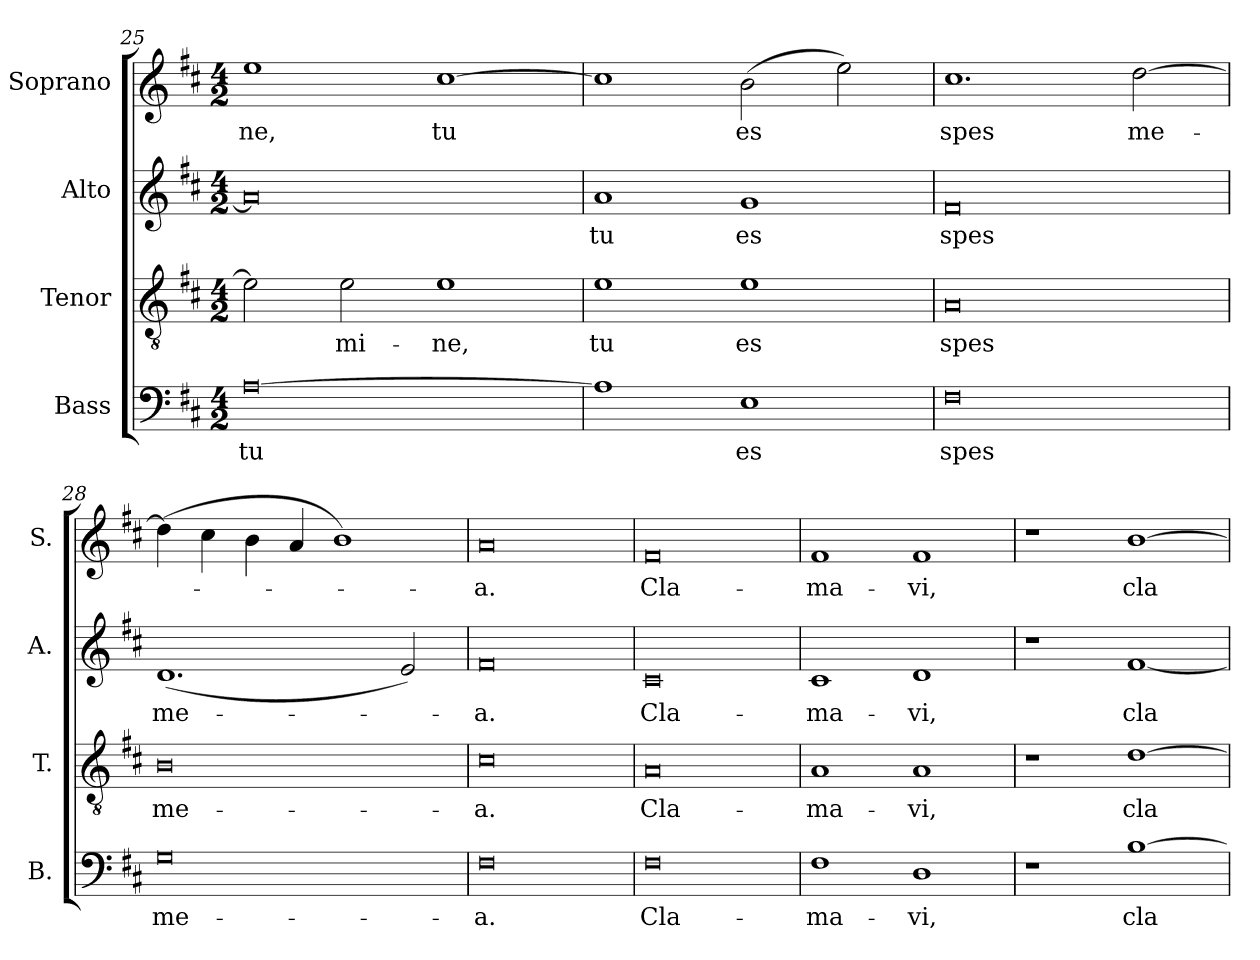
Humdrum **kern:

**kern	**text	**kern	**text	**kern	**text	**kern	**text
*part4	*part4	*part3	*part3	*part2	*part2	*part1	*part1
*staff4	*staff4	*staff3	*staff3	*staff2	*staff2	*staff1	*staff1
*I"Bass	*	*I"Tenor	*	*I"Alto	*	*I"Soprano	*
*I'B.	*	*I'T.	*	*I'A.	*	*I'S.	*
*clefF4	*	*clefGv2	*	*clefG2	*	*clefG2	*
*	*	*ITrd7c12	*	*	*	*	*
*k[f#c#]	*	*k[f#c#]	*	*k[f#c#]	*	*k[f#c#]	*
*D:	*	*D:	*	*D:	*	*D:	*
*M4/2	*	*M4/2	*	*M4/2	*	*M4/2	*
=25	=25	=25	=25	=25	=25	=25	=25
!	!LO:LY:b:color=#000000	!	!	!	!	!	!
!	!	!	!	!	!	!	!LO:LY:b:color=#000000
[0Ai	tu	2Ei\]	.	0ai]	.	1eei	-ne,
!	!	!	!LO:LY:b:color=#000000	!	!	!	!
.	.	2Ei\	-mi-	.	.	.	.
!	!	!	!LO:LY:b:color=#000000	!	!	!	!
!	!	!	!	!	!	!	!LO:LY:b:color=#000000
.	.	1Ei	-ne,	.	.	[1cc#i	tu
=26	=26	=26	=26	=26	=26	=26	=26
!	!	!	!LO:LY:b:color=#000000	!	!	!	!
!	!	!	!	!	!LO:LY:b:color=#000000	!	!
1Ai]	.	1Ei	tu	1ai	tu	1cc#i]	.
!	!LO:LY:b:color=#000000	!	!	!	!	!	!
!	!	!	!LO:LY:b:color=#000000	!	!	!	!
!	!	!	!	!	!LO:LY:b:color=#000000	!	!
!	!	!	!	!	!	!	!LO:LY:b:color=#000000
1Ei	es	1Ei	es	1gi	es	(2bi\	es
.	.	.	.	.	.	2eei\)	.
=27	=27	=27	=27	=27	=27	=27	=27
!	!LO:LY:b:color=#000000	!	!	!	!	!	!
!	!	!	!LO:LY:b:color=#000000	!	!	!	!
!	!	!	!	!	!LO:LY:b:color=#000000	!	!
!	!	!	!	!	!	!	!LO:LY:b:color=#000000
0F#i	spes	0AAi	spes	0f#i	spes	1.cc#i	spes
!	!	!	!	!	!	!	!LO:LY:b:color=#000000
.	.	.	.	.	.	[2ddi\	me-
=28	=28	=28	=28	=28	=28	=28	=28
!	!LO:LY:b:color=#000000	!	!	!	!	!	!
!	!	!	!LO:LY:b:color=#000000	!	!	!	!
!	!	!	!	!	!LO:LY:b:color=#000000	!	!
0Gi	me-	0BBi	me-	(1.di	me-	(4ddi\]	.
.	.	.	.	.	.	4cc#i\	.
.	.	.	.	.	.	4bi\	.
.	.	.	.	.	.	4ai/	.
.	.	.	.	.	.	1bi)	.
.	.	.	.	2ei/)	.	.	.
!!LO:LB:g=z
=29	=29	=29	=29	=29	=29	=29	=29
!	!LO:LY:b:color=#000000	!	!	!	!	!	!
!	!	!	!LO:LY:b:color=#000000	!	!	!	!
!	!	!	!	!	!LO:LY:b:color=#000000	!	!
!	!	!	!	!	!	!	!LO:LY:b:color=#000000
0F#i	-a.	0C#i	-a.	0f#i	-a.	0ai	-a.
=30	=30	=30	=30	=30	=30	=30	=30
!	!LO:LY:b:color=#000000	!	!	!	!	!	!
!	!	!	!LO:LY:b:color=#000000	!	!	!	!
!	!	!	!	!	!LO:LY:b:color=#000000	!	!
!	!	!	!	!	!	!	!LO:LY:b:color=#000000
0F#i	Cla-	0AAi	Cla-	0c#i	Cla-	0f#i	Cla-
=31	=31	=31	=31	=31	=31	=31	=31
!	!LO:LY:b:color=#000000	!	!	!	!	!	!
!	!	!	!LO:LY:b:color=#000000	!	!	!	!
!	!	!	!	!	!LO:LY:b:color=#000000	!	!
!	!	!	!	!	!	!	!LO:LY:b:color=#000000
1F#i	-ma-	1AAi	-ma-	1c#i	-ma-	1f#i	-ma-
!	!LO:LY:b:color=#000000	!	!	!	!	!	!
!	!	!	!LO:LY:b:color=#000000	!	!	!	!
!	!	!	!	!	!LO:LY:b:color=#000000	!	!
!	!	!	!	!	!	!	!LO:LY:b:color=#000000
1Di	-vi,	1AAi	-vi,	1di	-vi,	1f#i	-vi,
=32	=32	=32	=32	=32	=32	=32	=32
1r	.	1r	.	1r	.	1r	.
!	!LO:LY:b:color=#000000	!	!	!	!	!	!
!	!	!	!LO:LY:b:color=#000000	!	!	!	!
!	!	!	!	!	!LO:LY:b:color=#000000	!	!
!	!	!	!	!	!	!	!LO:LY:b:color=#000000
[1Bi	cla-	[1Di	cla-	[1f#i	cla-	[1bi	cla-
=	=	=	=	=	=	=	=
*-	*-	*-	*-	*-	*-	*-	*-
